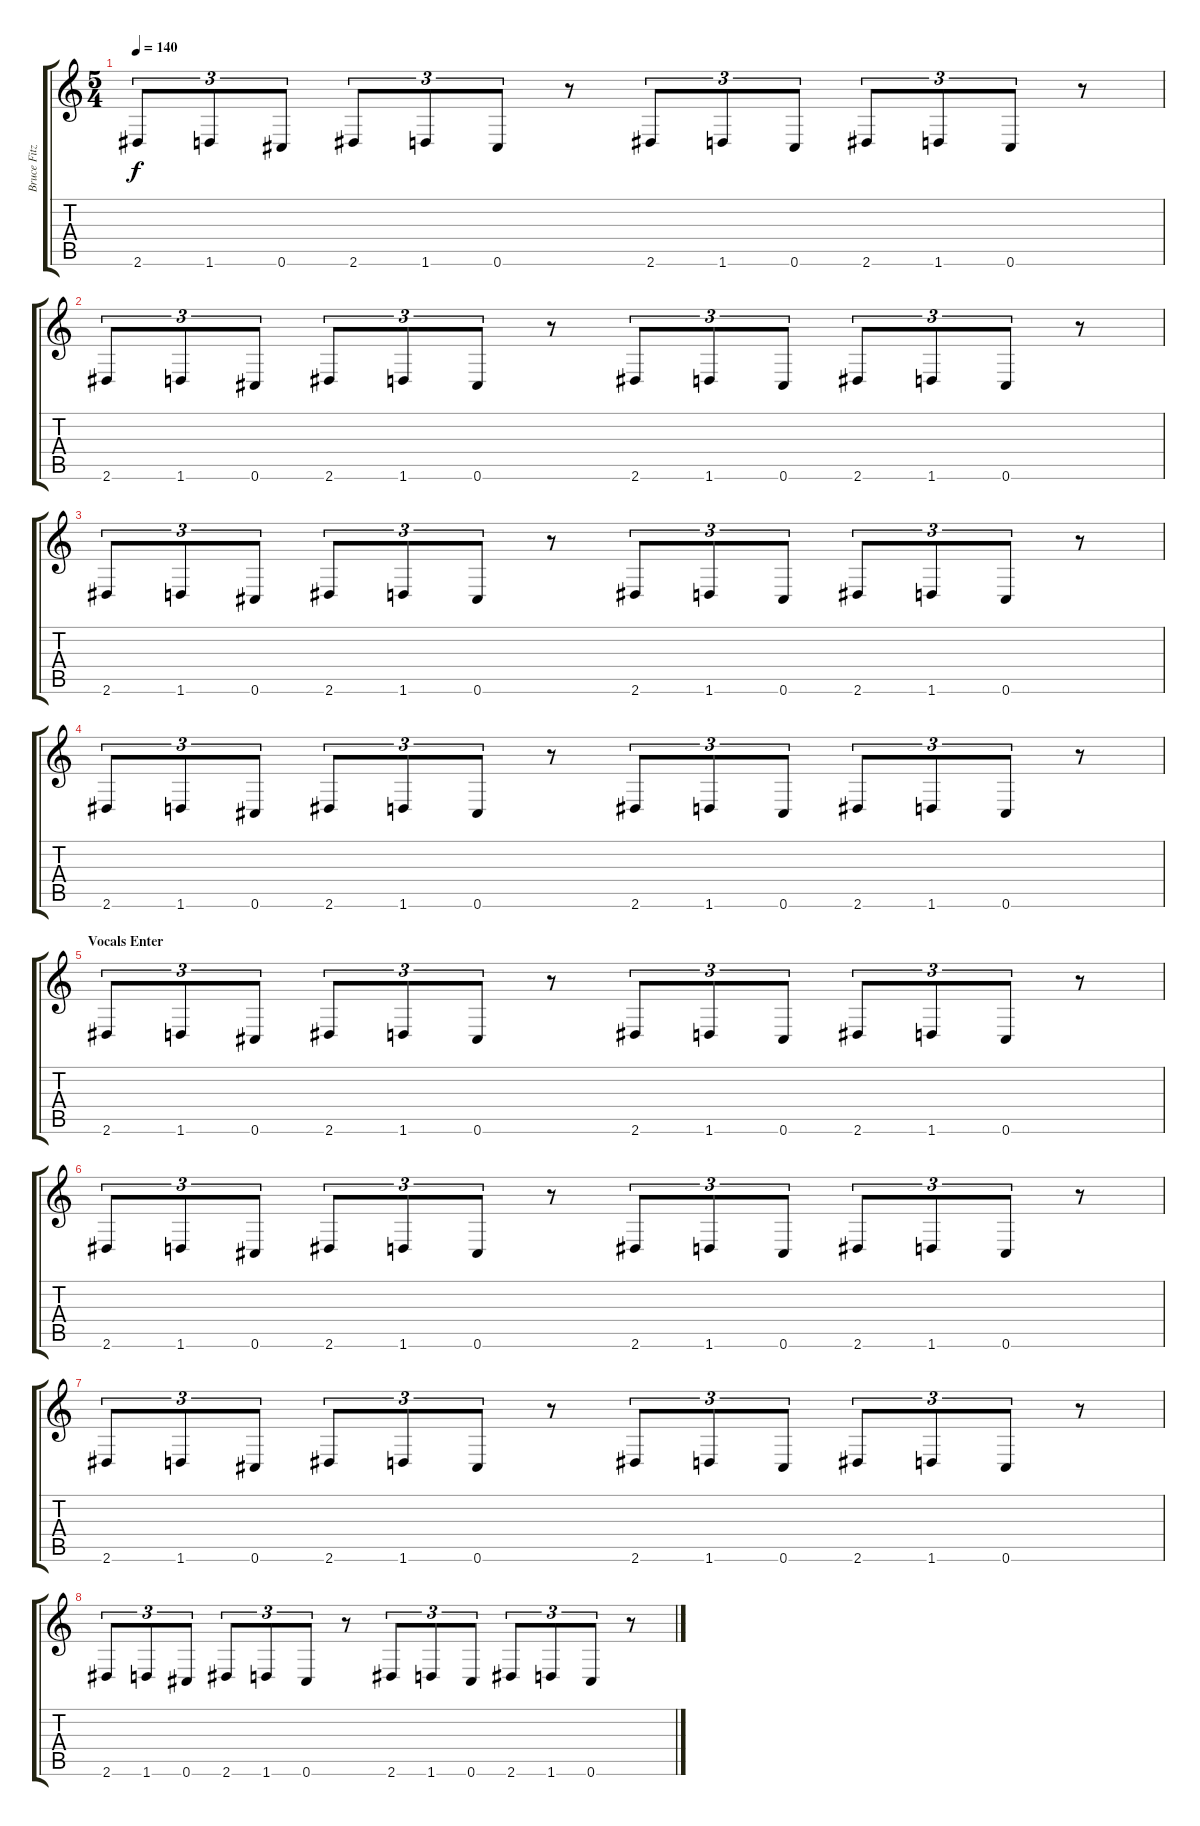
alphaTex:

\track ("Bruce Fitzburgh - Rythm Guitar" "Bruce Fitz") {instrument distortionguitar}
\staff {score tabs}
\tuning (Db4 Ab3 E3 B2 Gb2 Db2) {hide}
\ts (5 4)
\tempo 140
\clef g2
\ks c
2.6.8{tu (3 2) dy f} 1.6.8{tu (3 2)} 0.6.8{tu (3 2)} 2.6.8{tu (3 2)} 1.6.8{tu (3 2)} 0.6.8{tu (3 2)} r.8 2.6.8{tu (3 2)} 1.6.8{tu (3 2)} 0.6.8{tu (3 2)} 2.6.8{tu (3 2)} 1.6.8{tu (3 2)} 0.6.8{tu (3 2)} r.8 |
2.6.8{tu (3 2)} 1.6.8{tu (3 2)} 0.6.8{tu (3 2)} 2.6.8{tu (3 2)} 1.6.8{tu (3 2)} 0.6.8{tu (3 2)} r.8 2.6.8{tu (3 2)} 1.6.8{tu (3 2)} 0.6.8{tu (3 2)} 2.6.8{tu (3 2)} 1.6.8{tu (3 2)} 0.6.8{tu (3 2)} r.8 |
2.6.8{tu (3 2)} 1.6.8{tu (3 2)} 0.6.8{tu (3 2)} 2.6.8{tu (3 2)} 1.6.8{tu (3 2)} 0.6.8{tu (3 2)} r.8 2.6.8{tu (3 2)} 1.6.8{tu (3 2)} 0.6.8{tu (3 2)} 2.6.8{tu (3 2)} 1.6.8{tu (3 2)} 0.6.8{tu (3 2)} r.8 |
2.6.8{tu (3 2)} 1.6.8{tu (3 2)} 0.6.8{tu (3 2)} 2.6.8{tu (3 2)} 1.6.8{tu (3 2)} 0.6.8{tu (3 2)} r.8 2.6.8{tu (3 2)} 1.6.8{tu (3 2)} 0.6.8{tu (3 2)} 2.6.8{tu (3 2)} 1.6.8{tu (3 2)} 0.6.8{tu (3 2)} r.8 |
\section ("" "Vocals Enter")
2.6.8{tu (3 2)} 1.6.8{tu (3 2)} 0.6.8{tu (3 2)} 2.6.8{tu (3 2)} 1.6.8{tu (3 2)} 0.6.8{tu (3 2)} r.8 2.6.8{tu (3 2)} 1.6.8{tu (3 2)} 0.6.8{tu (3 2)} 2.6.8{tu (3 2)} 1.6.8{tu (3 2)} 0.6.8{tu (3 2)} r.8 |
2.6.8{tu (3 2)} 1.6.8{tu (3 2)} 0.6.8{tu (3 2)} 2.6.8{tu (3 2)} 1.6.8{tu (3 2)} 0.6.8{tu (3 2)} r.8 2.6.8{tu (3 2)} 1.6.8{tu (3 2)} 0.6.8{tu (3 2)} 2.6.8{tu (3 2)} 1.6.8{tu (3 2)} 0.6.8{tu (3 2)} r.8 |
2.6.8{tu (3 2)} 1.6.8{tu (3 2)} 0.6.8{tu (3 2)} 2.6.8{tu (3 2)} 1.6.8{tu (3 2)} 0.6.8{tu (3 2)} r.8 2.6.8{tu (3 2)} 1.6.8{tu (3 2)} 0.6.8{tu (3 2)} 2.6.8{tu (3 2)} 1.6.8{tu (3 2)} 0.6.8{tu (3 2)} r.8 |
2.6.8{tu (3 2)} 1.6.8{tu (3 2)} 0.6.8{tu (3 2)} 2.6.8{tu (3 2)} 1.6.8{tu (3 2)} 0.6.8{tu (3 2)} r.8 2.6.8{tu (3 2)} 1.6.8{tu (3 2)} 0.6.8{tu (3 2)} 2.6.8{tu (3 2)} 1.6.8{tu (3 2)} 0.6.8{tu (3 2)} r.8
